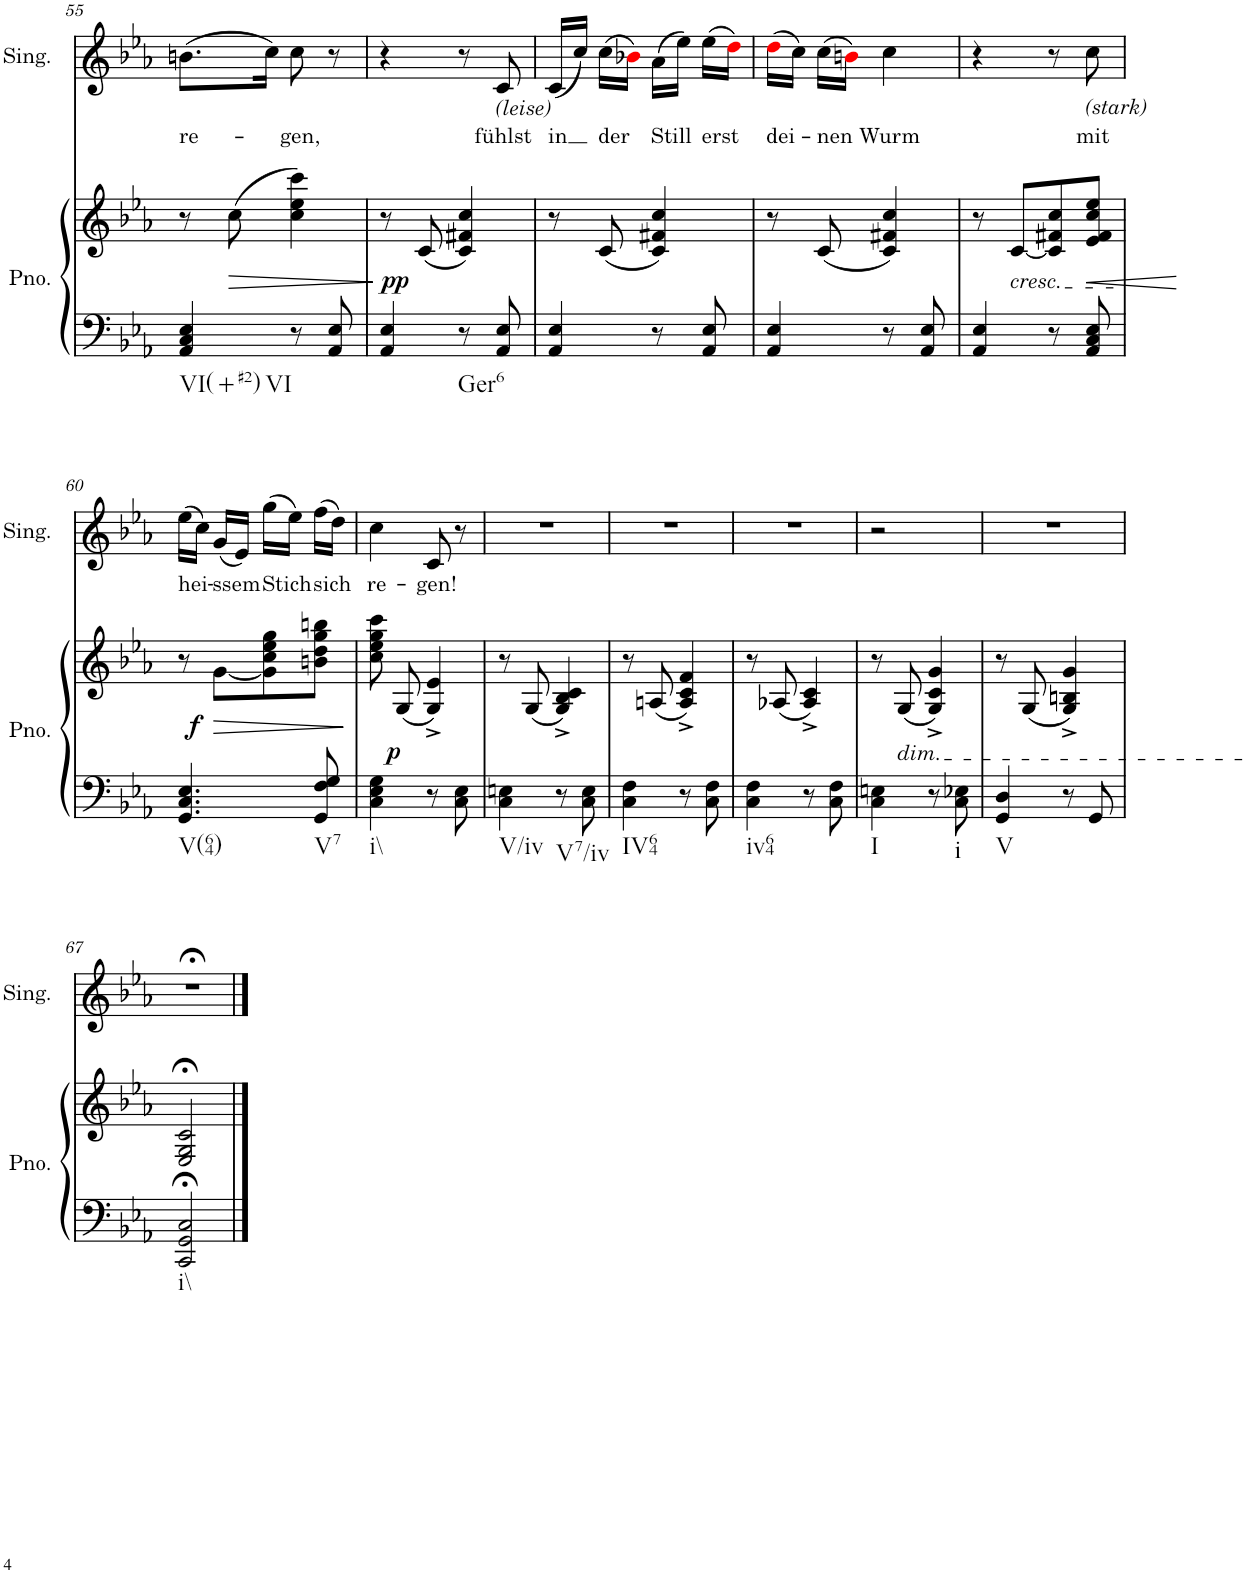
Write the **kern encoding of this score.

**kern	**kern	**dynam	**kern	**text
*part2	*part2	*part2	*part1	*part1
*staff3	*staff2	*staff2/3	*staff1	*staff1
*I"Pianoforte	*	*	*I"Singstimme	*
*I'Pno.	*	*	*I'Sing.	*
!!LO:PB:g=z
*clefF4	*clefG2	*	*clefG2	*
*k[b-e-a-]	*k[b-e-a-]	*	*k[b-e-a-]	*
*M2/4	*M2/4	*	*M2/4	*
=55	=55	=55	=55	=55
!LO:TX:b:t=VI(+#2)	!	!	!	!
!LO:TX:b:t=VI	!	!	!	!
!	!	!	!	!LO:LY:b
4AA-/ 4C/ 4E-/	8r	.	(8.bn\L	re-
!	!	!LO:HP:b	!	!
.	(8cc\	>	.	.
.	.	.	16cc\Jk)	.
!	!	!	!	!LO:LY:b
8r	4cc\ 4ee-\ 4ccc\)	.	8cc\	-gen,
8AA-/ 8E-/	.	.	8r	.
.	.	]	.	.
=56	=56	=56	=56	=56
!	!	!LO:DY:b	!	!
4AA-/ 4E-/	8r	pp	4r	.
.	(8c/	.	.	.
!LO:TX:b:t=Ger6	!	!	!	!
8r	4c/ 4f#X/ 4cc/)	.	8r	.
!	!	!	!LO:TX:b:i:t=(leise)	!
!	!	!	!	!LO:LY:b
8AA-/ 8E-/	.	.	8c/	fühlst
=57	=57	=57	=57	=57
!	!	!	!	!LO:LY:b
4AA-/ 4E-/	8r	.	(16c/LL	in
.	.	.	16cc/JJ)	.
!	!	!	!	!LO:LY:b
.	(8c/	.	(16cc\LL	der
.	.	.	16b-Xi\JJ)	.
!	!	!	!	!LO:LY:b
8r	4c/ 4f#X/ 4cc/)	.	(16a-\LL	Still
.	.	.	16ee-\JJ)	.
!	!	!	!	!LO:LY:b
8AA-/ 8E-/	.	.	(16ee-\LL	erst
.	.	.	16ddi\JJ)	.
=58	=58	=58	=58	=58
!	!	!	!	!LO:LY:b
4AA-/ 4E-/	8r	.	(16ddi\LL	dei-
.	.	.	16cc\JJ)	.
!	!	!	!	!LO:LY:b
.	(8c/	.	(16cc\LL	-nen
.	.	.	16bni\JJ)	.
!	!	!	!	!LO:LY:b
8r	4c/ 4f#X/ 4cc/)	.	4cc\	Wurm
8AA-/ 8E-/	.	.	.	.
=59	=59	=59	=59	=59
4AA-/ 4E-/	8r	.	4r	.
!	!LO:TX:b:i:t=cresc.	!	!	!
.	[8c/L	.	.	.
8r	8c/] 8f#X/ 8cc/	.	8r	.
!	!	!	!LO:TX:b:i:t=(stark)	!
!	!	!LO:HP:b	!	!LO:LY:b
8AA-/ 8C/ 8E-/	8e-/ 8f#/ 8cc/ 8ee-/J	<	8cc\	mit
.	.	[	.	.
!!LO:LB:g=z
=60	=60	=60	=60	=60
!LO:TX:b:t=V(64)	!	!	!	!
!	!	!	!	!LO:LY:b
4.GG/ 4.C/ 4.E-/	8r	.	(16ee-\LL	hei-
.	.	.	16cc\JJ)	.
!	!	!LO:HP:b	!	!LO:LY:b
!	!	!LO:DY:n=1:b	!	!
.	[<8g\L	> f	(16g/LL	ssem
.	.	.	16e-/JJ)	.
!	!	!	!	!LO:LY:b
.	8g\] 8cc\ 8ee-\ 8gg\	]	(16gg\LL	Stich
.	.	.	16ee-\JJ)	.
!LO:TX:b:t=V7	!	!	!	!
!	!	!	!	!LO:LY:b
8GG/ 8F/ 8G/	8bn\ 8dd\ 8gg\ 8bbn\J	.	(16ff\LL	sich
.	.	.	16dd\JJ)	.
=61	=61	=61	=61	=61
!LO:TX:b:t=i\\	!	!	!	!
!	!	!	!	!LO:LY:b
4C\ 4E-\ 4G\	8cc\ 8ee-\ 8gg\ 8ccc\	.	4cc\	re-
.	(8G/	.	.	.
!	!	!LO:DY:a=2	!	!LO:LY:b
8r	4G/^ 4e-/^)	p	8c/	-gen!
8C\ 8E-\	.	.	8r	.
=62	=62	=62	=62	=62
!LO:TX:b:t=V/iv	!	!	!	!
4C\ 4En\	8r	.	2r	.
.	(8G/	.	.	.
!LO:TX:b:t=V7/iv	!	!	!	!
8r	4G/^ 4B-/^ 4c/^)	.	.	.
8C\ 8E\	.	.	.	.
=63	=63	=63	=63	=63
!LO:TX:b:t=IV64	!	!	!	!
4C\ 4F\	8r	.	2r	.
.	(8An/	.	.	.
8r	4A/^ 4c/^ 4f/^)	.	.	.
8C\ 8F\	.	.	.	.
=64	=64	=64	=64	=64
!LO:TX:b:t=iv64	!	!	!	!
4C\ 4F\	8r	.	2r	.
.	(8A-X/	.	.	.
8r	4A-/^ 4c/^)	.	.	.
8C\ 8F\	.	.	.	.
=65	=65	=65	=65	=65
!LO:TX:b:t=I	!	!	!	!
4C\ 4En\	8r	.	2r	.
!	!LO:TX:b:i:t=dim.	!	!	!
.	(8G/	.	.	.
8r	4G/^ 4c/^ 4g/^)	.	.	.
!LO:TX:b:t=i	!	!	!	!
8C\ 8E-X\	.	.	.	.
=66	=66	=66	=66	=66
!LO:TX:b:t=V	!	!	!	!
4GG/ 4D/	8r	.	2r	.
.	(8G/	.	.	.
8r	4G/^ 4Bn/^ 4g/^)	.	.	.
8GG/	.	.	.	.
!!LO:LB:g=z
=67	=67	=67	=67	=67
!LO:TX:b:t=i\\	!	!	!	!
2CC/;< 2GG/;< 2C/;<	2E-/;< 2G/;< 2c/;<	.	2r;<	.
==	==	==	==	==
*-	*-	*-	*-	*-
